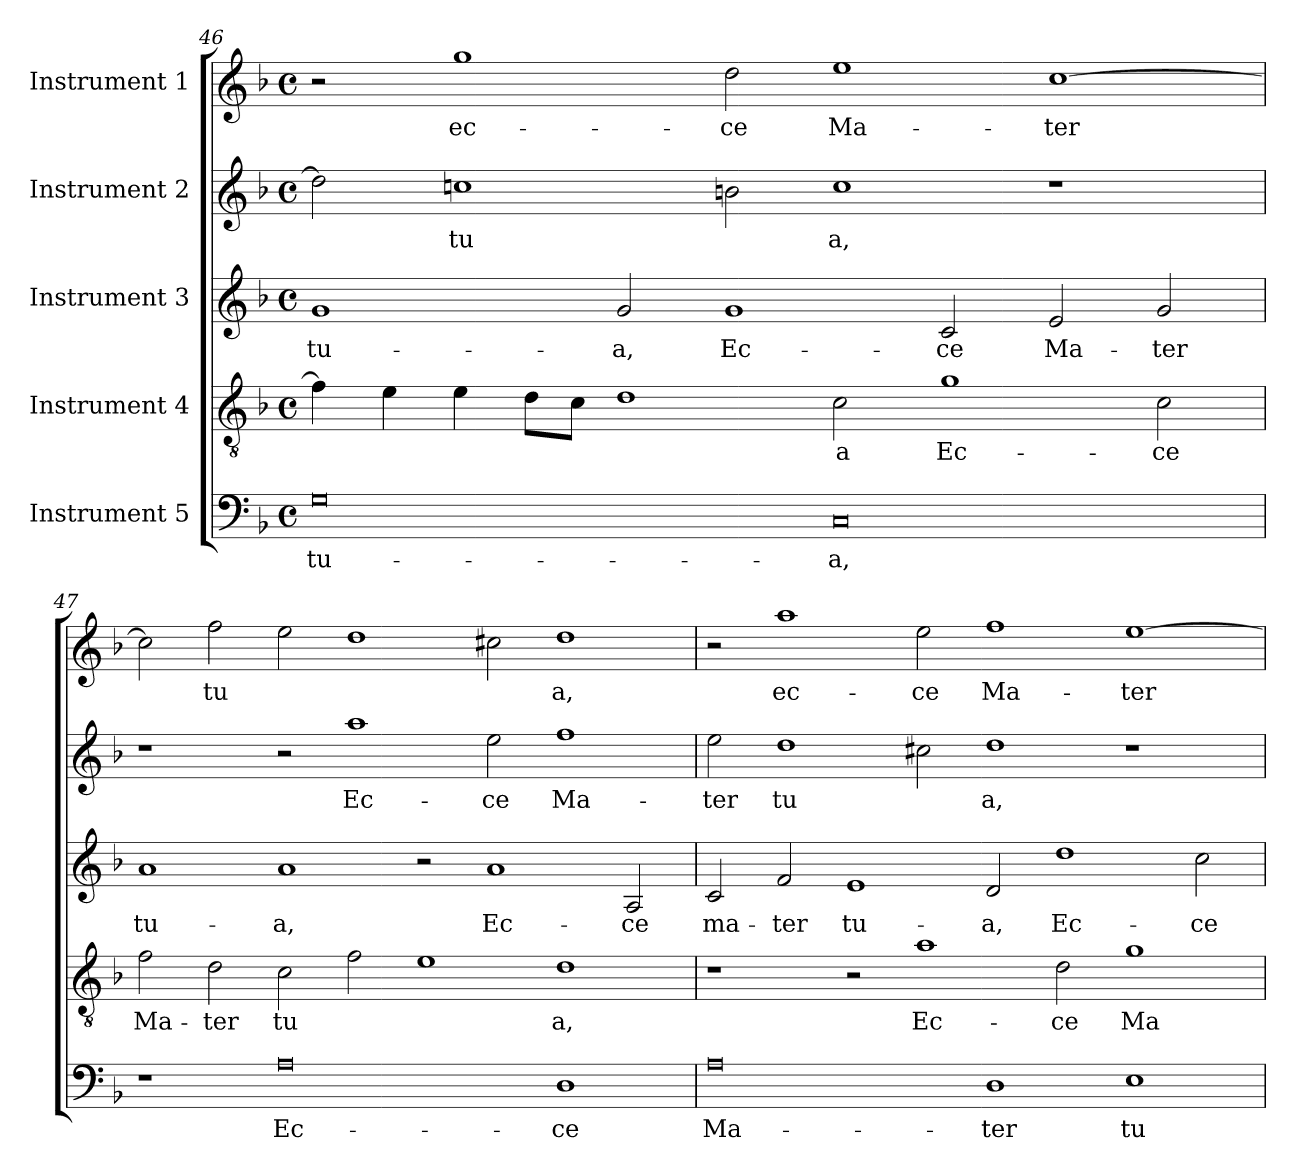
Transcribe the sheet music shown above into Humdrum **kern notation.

**kern	**text	**kern	**text	**kern	**text	**kern	**text	**kern	**text
*part5	*part5	*part4	*part4	*part3	*part3	*part2	*part2	*part1	*part1
*staff5	*staff5	*staff4	*staff4	*staff3	*staff3	*staff2	*staff2	*staff1	*staff1
*I"Instrument 5	*	*I"Instrument 4	*	*I"Instrument 3	*	*I"Instrument 2	*	*I"Instrument 1	*
*clefF4	*	*clefGv2	*	*clefG2	*	*clefG2	*	*clefG2	*
*k[b-]	*	*k[b-]	*	*k[b-]	*	*k[b-]	*	*k[b-]	*
*F:	*	*F:	*	*F:	*	*F:	*	*F:	*
*M4/4	*	*M4/4	*	*M4/4	*	*M4/4	*	*M4/4	*
*met(c)	*	*met(c)	*	*met(c)	*	*met(c)	*	*met(c)	*
=46	=46	=46	=46	=46	=46	=46	=46	=46	=46
!	!LO:LY:b:rj	!	!LO:LY:b:rj	!	!LO:LY:b:rj	!	!LO:LY:b:rj	!	!
0G	tu-	4f\]	--	1g	tu-	2dd\]	.	2r	.
!	!	!	!LO:LY:b:rj	!	!	!	!	!	!
.	.	4e\	--	.	.	.	.	.	.
!	!	!	!LO:LY:b:rj	!	!	!	!LO:LY:b:rj	!	!LO:LY:b:rj
.	.	4e\	--	.	.	1ccn	tu-	1gg	ec-
!	!	!	!LO:LY:b:rj	!	!	!	!	!	!
.	.	8d\L	--	.	.	.	.	.	.
!	!	!	!LO:LY:b:rj	!	!	!	!	!	!
.	.	8c\J	--	.	.	.	.	.	.
!	!	!	!LO:LY:b:rj	!	!LO:LY:b:rj	!	!	!	!
.	.	1d	--	2g/	-a,	.	.	.	.
!	!	!	!	!	!LO:LY:b:rj	!	!LO:LY:b:rj	!	!LO:LY:b:rj
.	.	.	.	1g	Ec-	2bn\	--	2dd\	-ce
!	!LO:LY:b:rj	!	!LO:LY:b:rj	!	!	!	!LO:LY:b:rj	!	!LO:LY:b:rj
0C	-a,	2c\	-a	.	.	1cc	-a,	1ee	Ma-
!	!	!	!LO:LY:b:rj	!	!LO:LY:b:rj	!	!	!	!
.	.	1g	Ec-	2c/	-ce	.	.	.	.
!	!	!	!	!	!LO:LY:b:rj	!	!	!	!LO:LY:b:rj
.	.	.	.	2e/	Ma-	1r	.	[<1cc	-ter
!	!	!	!LO:LY:b:rj	!	!LO:LY:b:rj	!	!	!	!
.	.	2c\	-ce	2g/	-ter	.	.	.	.
!!LO:PB:g=z
=47	=47	=47	=47	=47	=47	=47	=47	=47	=47
!	!	!	!LO:LY:b:rj	!	!LO:LY:b:rj	!	!	!	!LO:LY:b:rj
1r	.	2f\	Ma-	1a	tu-	1r	.	2cc\]	.
!	!	!	!LO:LY:b:rj	!	!	!	!	!	!LO:LY:b:rj
.	.	2d\	-ter	.	.	.	.	2ff\	tu-
!	!LO:LY:b:rj	!	!LO:LY:b:rj	!	!LO:LY:b:rj	!	!	!	!LO:LY:b:rj
0A	Ec-	2c\	tu-	1a	-a,	2r	.	2ee\	--
!	!	!	!LO:LY:b:rj	!	!	!	!LO:LY:b:rj	!	!LO:LY:b:rj
.	.	2f\	--	.	.	1aa	Ec-	1dd	--
!	!	!	!LO:LY:b:rj	!	!	!	!	!	!
.	.	1e	--	2r	.	.	.	.	.
!	!	!	!	!	!LO:LY:b:rj	!	!LO:LY:b:rj	!	!LO:LY:b:rj
.	.	.	.	1a	Ec-	2ee\	-ce	2cc#X\	--
!	!LO:LY:b:rj	!	!LO:LY:b:rj	!	!	!	!LO:LY:b:rj	!	!LO:LY:b:rj
1D	-ce	1d	-a,	.	.	1ff	Ma-	1dd	-a,
!	!	!	!	!	!LO:LY:b:rj	!	!	!	!
.	.	.	.	2A/	-ce	.	.	.	.
=48	=48	=48	=48	=48	=48	=48	=48	=48	=48
!	!LO:LY:b:rj	!	!	!	!LO:LY:b:rj	!	!LO:LY:b:rj	!	!
0A	Ma-	1r	.	2c/	ma-	2ee\	-ter	2r	.
!	!	!	!	!	!LO:LY:b:rj	!	!LO:LY:b:rj	!	!LO:LY:b:rj
.	.	.	.	2f/	-ter	1dd	tu-	1aa	ec-
!	!	!	!	!	!LO:LY:b:rj	!	!	!	!
.	.	2r	.	1e	tu-	.	.	.	.
!	!	!	!LO:LY:b:rj	!	!	!	!LO:LY:b:rj	!	!LO:LY:b:rj
.	.	1a	Ec-	.	.	2cc#X\	--	2ee\	-ce
!	!LO:LY:b:rj	!	!	!	!LO:LY:b:rj	!	!LO:LY:b:rj	!	!LO:LY:b:rj
1D	-ter	.	.	2d/	-a,	1dd	-a,	1ff	Ma-
!	!	!	!LO:LY:b:rj	!	!LO:LY:b:rj	!	!	!	!
.	.	2d\	-ce	1dd	Ec-	.	.	.	.
!	!LO:LY:b:rj	!	!LO:LY:b:rj	!	!	!	!	!	!LO:LY:b:rj
1E	tu-	1g	Ma-	.	.	1r	.	[>1ee	-ter
!	!	!	!	!	!LO:LY:b:rj	!	!	!	!
.	.	.	.	2cc\	-ce	.	.	.	.
=	=	=	=	=	=	=	=	=	=
*-	*-	*-	*-	*-	*-	*-	*-	*-	*-
